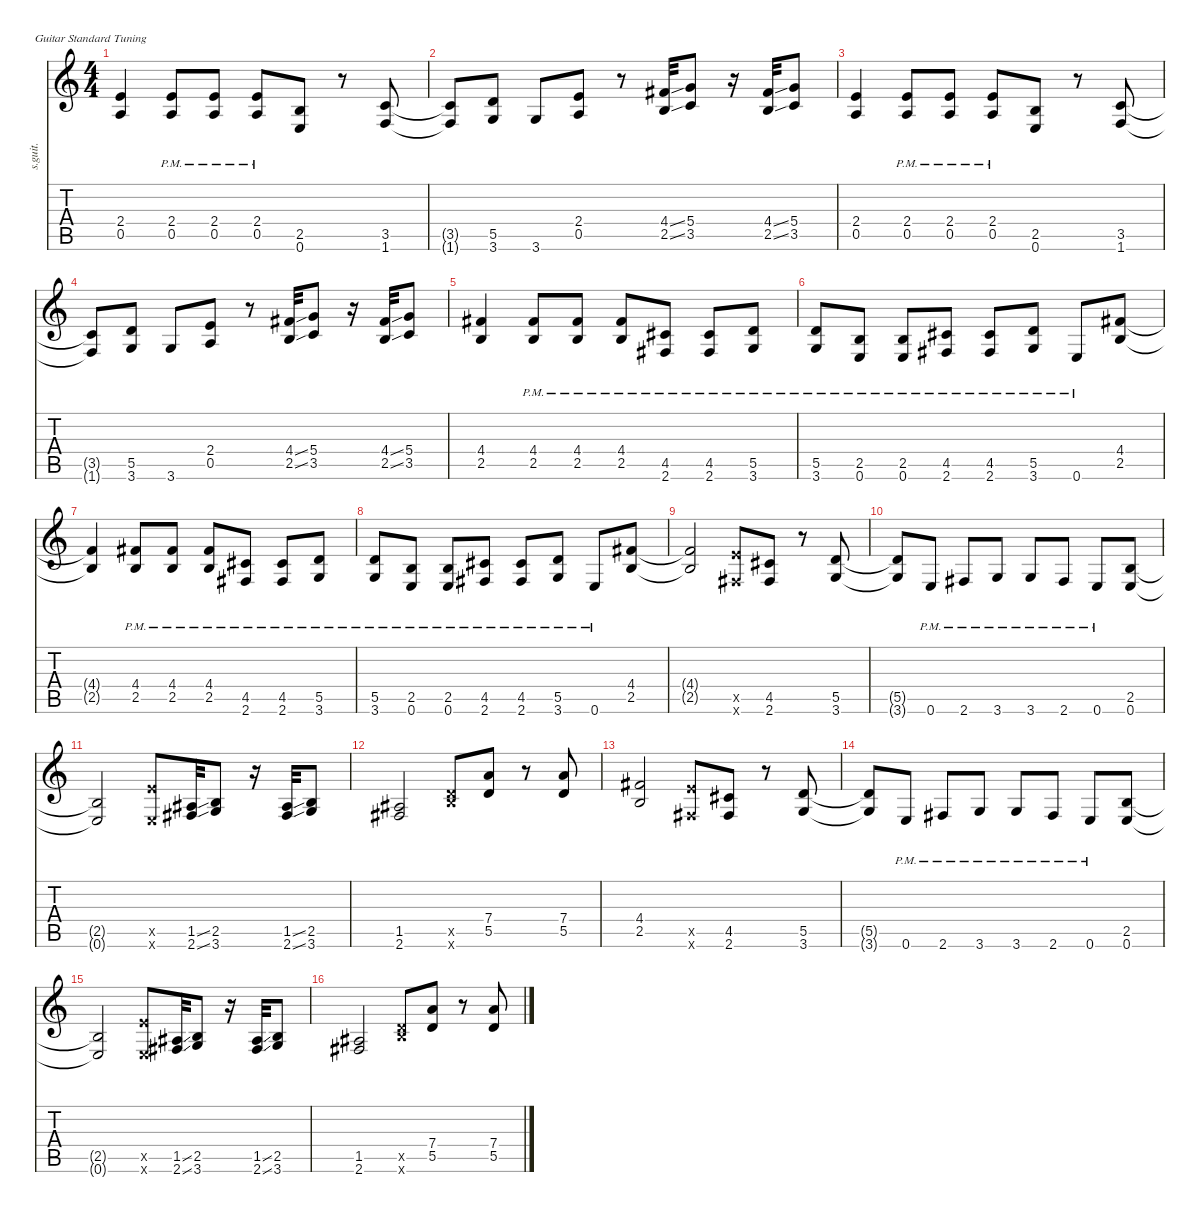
\defaultSystemsLayout 4
\hideDynamics
\bracketExtendMode nobrackets
\track ("Marty Friedman (Lead Guitar)" "s.guit.") {instrument distortionguitar}
\staff {score tabs}
\tuning (E4 B3 G3 D3 A2 E2)
\ts (4 4)
\tempo (196 hide)
\clef g2
\ks c
(2.4{t} 0.5{t}).4{lyrics (0 "") lyrics (1 "") lyrics (2 "") lyrics (3 "") lyrics (4 "") dy f} (2.4{pm} 0.5{pm}).8{lyrics (0 "") lyrics (1 "") lyrics (2 "") lyrics (3 "") lyrics (4 "")} (2.4{pm} 0.5{pm}).8{lyrics (0 "") lyrics (1 "") lyrics (2 "") lyrics (3 "") lyrics (4 "")} (2.4{pm} 0.5{pm}).8{lyrics (0 "") lyrics (1 "") lyrics (2 "") lyrics (3 "") lyrics (4 "")} (2.5 0.6).8{lyrics (0 "") lyrics (1 "") lyrics (2 "") lyrics (3 "") lyrics (4 "")} r.8 (3.5 1.6).8{lyrics (0 "") lyrics (1 "") lyrics (2 "") lyrics (3 "") lyrics (4 "")} |
(3.5{t} 1.6{t}).8{lyrics (0 "") lyrics (1 "") lyrics (2 "") lyrics (3 "") lyrics (4 "")} (5.5 3.6).8{lyrics (0 "") lyrics (1 "") lyrics (2 "") lyrics (3 "") lyrics (4 "")} 3.6.8{lyrics (0 "") lyrics (1 "") lyrics (2 "") lyrics (3 "") lyrics (4 "")} (2.4 0.5).8{lyrics (0 "") lyrics (1 "") lyrics (2 "") lyrics (3 "") lyrics (4 "")} r.8 (4.4{ss acc #} 2.5{ss}).32{lyrics (0 "") lyrics (1 "") lyrics (2 "") lyrics (3 "") lyrics (4 "")} (5.4 3.5).8{lyrics (0 "") lyrics (1 "") lyrics (2 "") lyrics (3 "") lyrics (4 "")} r.16 (4.4{ss acc #} 2.5{ss}).32{lyrics (0 "") lyrics (1 "") lyrics (2 "") lyrics (3 "") lyrics (4 "")} (5.4 3.5).8{lyrics (0 "") lyrics (1 "") lyrics (2 "") lyrics (3 "") lyrics (4 "")} |
(2.4 0.5).4{lyrics (0 "") lyrics (1 "") lyrics (2 "") lyrics (3 "") lyrics (4 "")} (2.4{pm} 0.5{pm}).8{lyrics (0 "") lyrics (1 "") lyrics (2 "") lyrics (3 "") lyrics (4 "")} (2.4{pm} 0.5{pm}).8{lyrics (0 "") lyrics (1 "") lyrics (2 "") lyrics (3 "") lyrics (4 "")} (2.4{pm} 0.5{pm}).8{lyrics (0 "") lyrics (1 "") lyrics (2 "") lyrics (3 "") lyrics (4 "")} (2.5 0.6).8{lyrics (0 "") lyrics (1 "") lyrics (2 "") lyrics (3 "") lyrics (4 "")} r.8 (3.5 1.6).8{lyrics (0 "") lyrics (1 "") lyrics (2 "") lyrics (3 "") lyrics (4 "")} |
(3.5{t} 1.6{t}).8{lyrics (0 "") lyrics (1 "") lyrics (2 "") lyrics (3 "") lyrics (4 "")} (5.5 3.6).8{lyrics (0 "") lyrics (1 "") lyrics (2 "") lyrics (3 "") lyrics (4 "")} 3.6.8{lyrics (0 "") lyrics (1 "") lyrics (2 "") lyrics (3 "") lyrics (4 "")} (2.4 0.5).8{lyrics (0 "") lyrics (1 "") lyrics (2 "") lyrics (3 "") lyrics (4 "")} r.8 (4.4{ss acc #} 2.5{ss}).32{lyrics (0 "") lyrics (1 "") lyrics (2 "") lyrics (3 "") lyrics (4 "")} (5.4 3.5).8{lyrics (0 "") lyrics (1 "") lyrics (2 "") lyrics (3 "") lyrics (4 "")} r.16 (4.4{ss acc #} 2.5{ss}).32{lyrics (0 "") lyrics (1 "") lyrics (2 "") lyrics (3 "") lyrics (4 "")} (5.4 3.5).8{lyrics (0 "") lyrics (1 "") lyrics (2 "") lyrics (3 "") lyrics (4 "")} |
(4.4{acc #} 2.5).4{lyrics (0 "") lyrics (1 "") lyrics (2 "") lyrics (3 "") lyrics (4 "")} (4.4{pm acc #} 2.5{pm}).8{lyrics (0 "") lyrics (1 "") lyrics (2 "") lyrics (3 "") lyrics (4 "")} (4.4{pm acc #} 2.5{pm}).8{lyrics (0 "") lyrics (1 "") lyrics (2 "") lyrics (3 "") lyrics (4 "")} (4.4{pm acc #} 2.5{pm}).8{lyrics (0 "") lyrics (1 "") lyrics (2 "") lyrics (3 "") lyrics (4 "")} (4.5{pm acc #} 2.6{pm acc #}).8{lyrics (0 "") lyrics (1 "") lyrics (2 "") lyrics (3 "") lyrics (4 "")} (4.5{pm acc #} 2.6{pm acc #}).8{lyrics (0 "") lyrics (1 "") lyrics (2 "") lyrics (3 "") lyrics (4 "")} (5.5{pm} 3.6{pm}).8{lyrics (0 "") lyrics (1 "") lyrics (2 "") lyrics (3 "") lyrics (4 "")} |
(5.5{pm} 3.6{pm}).8{lyrics (0 "") lyrics (1 "") lyrics (2 "") lyrics (3 "") lyrics (4 "")} (2.5{pm} 0.6{pm}).8{lyrics (0 "") lyrics (1 "") lyrics (2 "") lyrics (3 "") lyrics (4 "")} (2.5{pm} 0.6{pm}).8{lyrics (0 "") lyrics (1 "") lyrics (2 "") lyrics (3 "") lyrics (4 "")} (4.5{pm acc #} 2.6{pm acc #}).8{lyrics (0 "") lyrics (1 "") lyrics (2 "") lyrics (3 "") lyrics (4 "")} (4.5{pm acc #} 2.6{pm acc #}).8{lyrics (0 "") lyrics (1 "") lyrics (2 "") lyrics (3 "") lyrics (4 "")} (5.5{pm} 3.6{pm}).8{lyrics (0 "") lyrics (1 "") lyrics (2 "") lyrics (3 "") lyrics (4 "")} 0.6{pm}.8{lyrics (0 "") lyrics (1 "") lyrics (2 "") lyrics (3 "") lyrics (4 "")} (4.4{acc #} 2.5).8{lyrics (0 "") lyrics (1 "") lyrics (2 "") lyrics (3 "") lyrics (4 "")} |
(4.4{t acc #} 2.5{t}).4{lyrics (0 "") lyrics (1 "") lyrics (2 "") lyrics (3 "") lyrics (4 "")} (4.4{pm acc #} 2.5{pm}).8{lyrics (0 "") lyrics (1 "") lyrics (2 "") lyrics (3 "") lyrics (4 "")} (4.4{pm acc #} 2.5{pm}).8{lyrics (0 "") lyrics (1 "") lyrics (2 "") lyrics (3 "") lyrics (4 "")} (4.4{pm acc #} 2.5{pm}).8{lyrics (0 "") lyrics (1 "") lyrics (2 "") lyrics (3 "") lyrics (4 "")} (4.5{pm acc #} 2.6{pm acc #}).8{lyrics (0 "") lyrics (1 "") lyrics (2 "") lyrics (3 "") lyrics (4 "")} (4.5{pm acc #} 2.6{pm acc #}).8{lyrics (0 "") lyrics (1 "") lyrics (2 "") lyrics (3 "") lyrics (4 "")} (5.5{pm} 3.6{pm}).8{lyrics (0 "") lyrics (1 "") lyrics (2 "") lyrics (3 "") lyrics (4 "")} |
(5.5{pm} 3.6{pm}).8{lyrics (0 "") lyrics (1 "") lyrics (2 "") lyrics (3 "") lyrics (4 "")} (2.5{pm} 0.6{pm}).8{lyrics (0 "") lyrics (1 "") lyrics (2 "") lyrics (3 "") lyrics (4 "")} (2.5{pm} 0.6{pm}).8{lyrics (0 "") lyrics (1 "") lyrics (2 "") lyrics (3 "") lyrics (4 "")} (4.5{pm acc #} 2.6{pm acc #}).8{lyrics (0 "") lyrics (1 "") lyrics (2 "") lyrics (3 "") lyrics (4 "")} (4.5{pm acc #} 2.6{pm acc #}).8{lyrics (0 "") lyrics (1 "") lyrics (2 "") lyrics (3 "") lyrics (4 "")} (5.5{pm} 3.6{pm}).8{lyrics (0 "") lyrics (1 "") lyrics (2 "") lyrics (3 "") lyrics (4 "")} 0.6{pm}.8{lyrics (0 "") lyrics (1 "") lyrics (2 "") lyrics (3 "") lyrics (4 "")} (4.4{acc #} 2.5).8{lyrics (0 "") lyrics (1 "") lyrics (2 "") lyrics (3 "") lyrics (4 "")} |
(4.4{t acc #} 2.5{t}).2{lyrics (0 "") lyrics (1 "") lyrics (2 "") lyrics (3 "") lyrics (4 "")} (7.5{x} 2.6{x acc #}).8{lyrics (0 "") lyrics (1 "") lyrics (2 "") lyrics (3 "") lyrics (4 "")} (4.5{acc #} 2.6{acc #}).8{lyrics (0 "") lyrics (1 "") lyrics (2 "") lyrics (3 "") lyrics (4 "")} r.8 (5.5 3.6).8{lyrics (0 "") lyrics (1 "") lyrics (2 "") lyrics (3 "") lyrics (4 "")} |
(5.5{t} 3.6{t}).8{lyrics (0 "") lyrics (1 "") lyrics (2 "") lyrics (3 "") lyrics (4 "")} 0.6{pm}.8{lyrics (0 "") lyrics (1 "") lyrics (2 "") lyrics (3 "") lyrics (4 "")} 2.6{pm acc #}.8{lyrics (0 "") lyrics (1 "") lyrics (2 "") lyrics (3 "") lyrics (4 "")} 3.6{pm}.8{lyrics (0 "") lyrics (1 "") lyrics (2 "") lyrics (3 "") lyrics (4 "")} 3.6{pm}.8{lyrics (0 "") lyrics (1 "") lyrics (2 "") lyrics (3 "") lyrics (4 "")} 2.6{pm acc #}.8{lyrics (0 "") lyrics (1 "") lyrics (2 "") lyrics (3 "") lyrics (4 "")} 0.6{pm}.8{lyrics (0 "") lyrics (1 "") lyrics (2 "") lyrics (3 "") lyrics (4 "")} (2.5 0.6).8{lyrics (0 "") lyrics (1 "") lyrics (2 "") lyrics (3 "") lyrics (4 "")} |
(2.5{t} 0.6{t}).2{lyrics (0 "") lyrics (1 "") lyrics (2 "") lyrics (3 "") lyrics (4 "")} (7.5{x} 0.6{x}).8{lyrics (0 "") lyrics (1 "") lyrics (2 "") lyrics (3 "") lyrics (4 "")} (1.5{ss acc #} 2.6{ss acc #}).32{lyrics (0 "") lyrics (1 "") lyrics (2 "") lyrics (3 "") lyrics (4 "")} (2.5 3.6).8{lyrics (0 "") lyrics (1 "") lyrics (2 "") lyrics (3 "") lyrics (4 "")} r.16 (1.5{ss acc #} 2.6{ss acc #}).32{lyrics (0 "") lyrics (1 "") lyrics (2 "") lyrics (3 "") lyrics (4 "")} (2.5 3.6).8{lyrics (0 "") lyrics (1 "") lyrics (2 "") lyrics (3 "") lyrics (4 "")} |
(1.5{acc #} 2.6{acc #}).2{lyrics (0 "") lyrics (1 "") lyrics (2 "") lyrics (3 "") lyrics (4 "")} (7.6{x} 5.5{x}).8{lyrics (0 "") lyrics (1 "") lyrics (2 "") lyrics (3 "") lyrics (4 "")} (7.4 5.5).8{lyrics (0 "") lyrics (1 "") lyrics (2 "") lyrics (3 "") lyrics (4 "")} r.8 (7.4 5.5).8{lyrics (0 "") lyrics (1 "") lyrics (2 "") lyrics (3 "") lyrics (4 "")} |
(4.4{acc #} 2.5).2{lyrics (0 "") lyrics (1 "") lyrics (2 "") lyrics (3 "") lyrics (4 "")} (7.5{x} 2.6{x acc #}).8{lyrics (0 "") lyrics (1 "") lyrics (2 "") lyrics (3 "") lyrics (4 "")} (4.5{acc #} 2.6{acc #}).8{lyrics (0 "") lyrics (1 "") lyrics (2 "") lyrics (3 "") lyrics (4 "")} r.8 (5.5 3.6).8{lyrics (0 "") lyrics (1 "") lyrics (2 "") lyrics (3 "") lyrics (4 "")} |
(5.5{t} 3.6{t}).8{lyrics (0 "") lyrics (1 "") lyrics (2 "") lyrics (3 "") lyrics (4 "")} 0.6{pm}.8{lyrics (0 "") lyrics (1 "") lyrics (2 "") lyrics (3 "") lyrics (4 "")} 2.6{pm acc #}.8{lyrics (0 "") lyrics (1 "") lyrics (2 "") lyrics (3 "") lyrics (4 "")} 3.6{pm}.8{lyrics (0 "") lyrics (1 "") lyrics (2 "") lyrics (3 "") lyrics (4 "")} 3.6{pm}.8{lyrics (0 "") lyrics (1 "") lyrics (2 "") lyrics (3 "") lyrics (4 "")} 2.6{pm acc #}.8{lyrics (0 "") lyrics (1 "") lyrics (2 "") lyrics (3 "") lyrics (4 "")} 0.6{pm}.8{lyrics (0 "") lyrics (1 "") lyrics (2 "") lyrics (3 "") lyrics (4 "")} (2.5 0.6).8{lyrics (0 "") lyrics (1 "") lyrics (2 "") lyrics (3 "") lyrics (4 "")} |
(2.5{t} 0.6{t}).2{lyrics (0 "") lyrics (1 "") lyrics (2 "") lyrics (3 "") lyrics (4 "")} (7.5{x} 0.6{x}).8{lyrics (0 "") lyrics (1 "") lyrics (2 "") lyrics (3 "") lyrics (4 "")} (1.5{ss acc #} 2.6{ss acc #}).32{lyrics (0 "") lyrics (1 "") lyrics (2 "") lyrics (3 "") lyrics (4 "")} (2.5 3.6).8{lyrics (0 "") lyrics (1 "") lyrics (2 "") lyrics (3 "") lyrics (4 "")} r.16 (1.5{ss acc #} 2.6{ss acc #}).32{lyrics (0 "") lyrics (1 "") lyrics (2 "") lyrics (3 "") lyrics (4 "")} (2.5 3.6).8{lyrics (0 "") lyrics (1 "") lyrics (2 "") lyrics (3 "") lyrics (4 "")} |
(1.5{acc #} 2.6{acc #}).2{lyrics (0 "") lyrics (1 "") lyrics (2 "") lyrics (3 "") lyrics (4 "")} (7.6{x} 5.5{x}).8{lyrics (0 "") lyrics (1 "") lyrics (2 "") lyrics (3 "") lyrics (4 "")} (7.4 5.5).8{lyrics (0 "") lyrics (1 "") lyrics (2 "") lyrics (3 "") lyrics (4 "")} r.8 (7.4 5.5).8{lyrics (0 "") lyrics (1 "") lyrics (2 "") lyrics (3 "") lyrics (4 "")}
